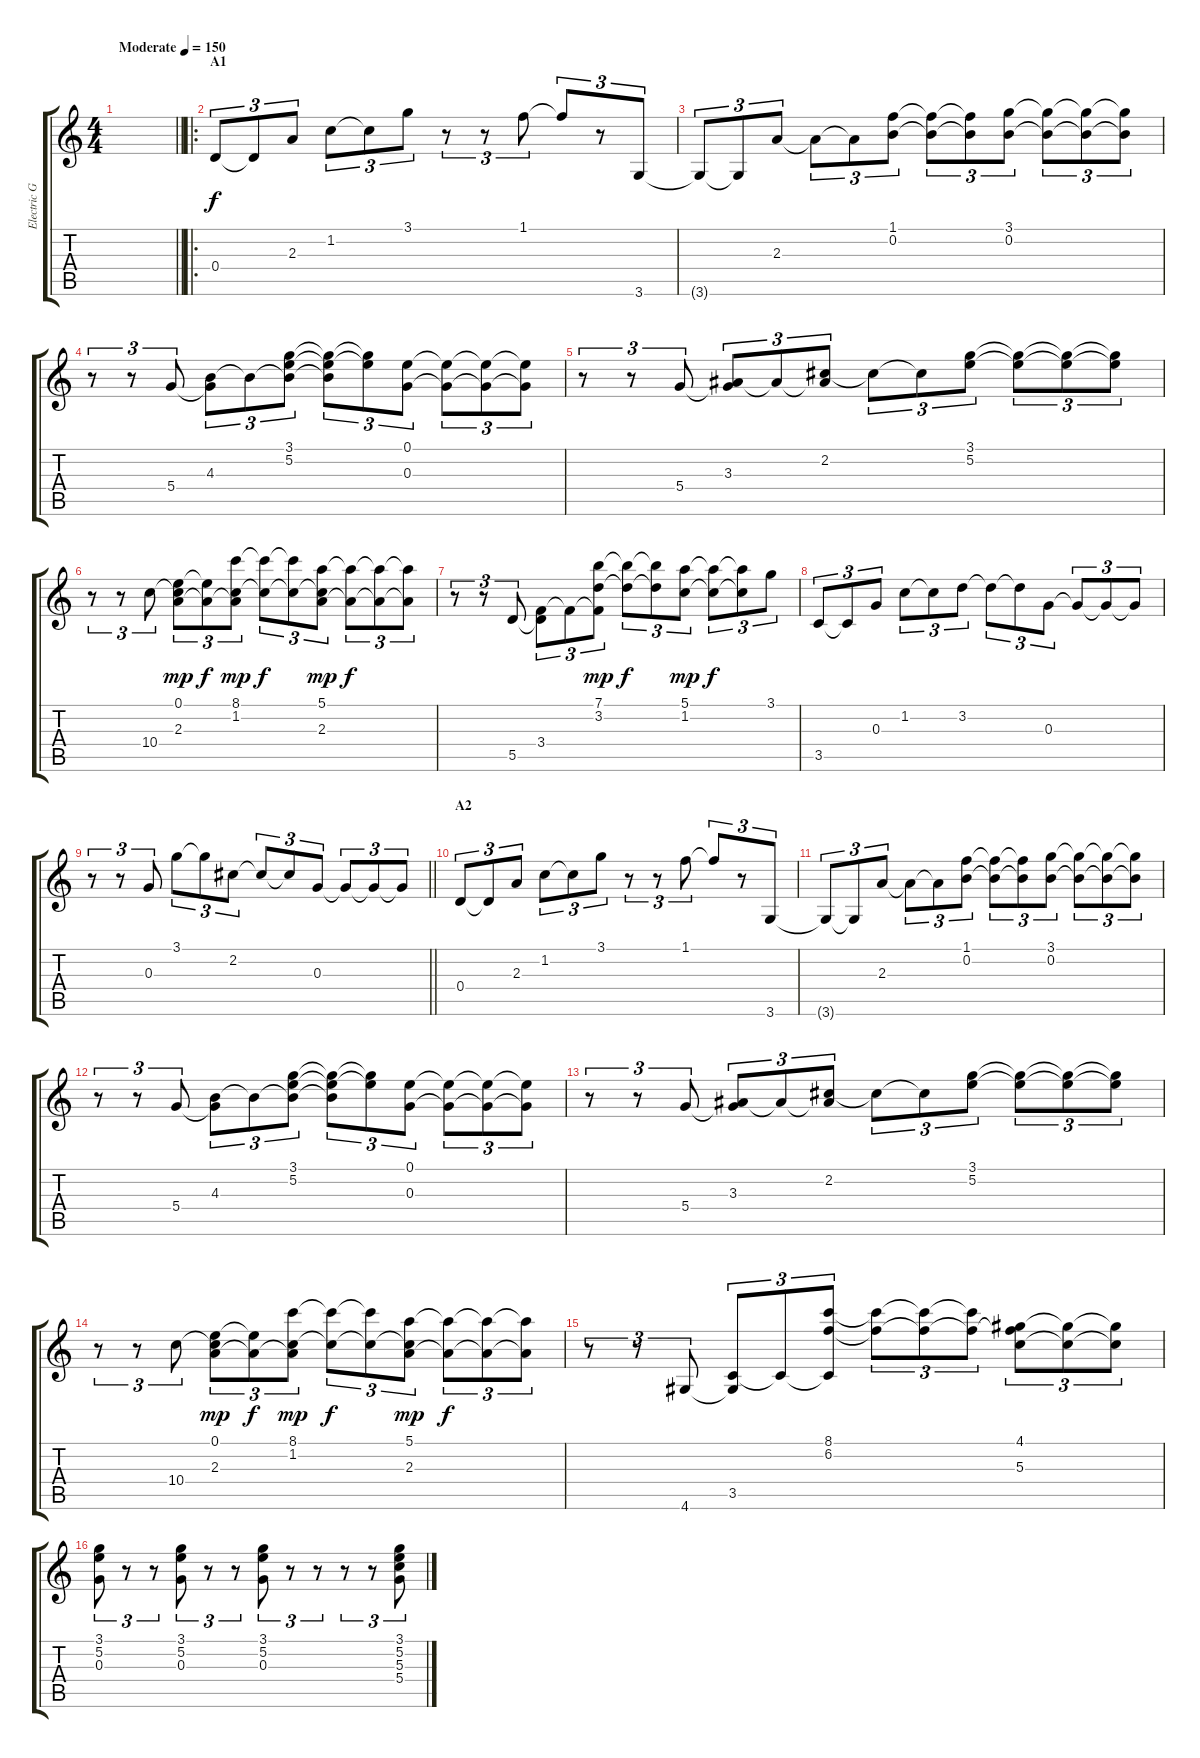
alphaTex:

\track ("Electric Guitar" "Electric G") {instrument electricguitarclean}
\staff {score tabs}
\tuning (E4 B3 G3 D3 A2 E2) {hide}
\ts (4 4)
\tempo (150 "Moderate")
\clef g2
\barLineRight lightlight
\ks c
|
\ro
\section ("" "A1")
0.4.8{tu (3 2)} 0.4{t}.8{tu (3 2)} 2.3.8{tu (3 2)} 1.2.8{tu (3 2)} 1.2{t}.8{tu (3 2)} 3.1.8{tu (3 2)} r.8{tu (3 2)} r.8{tu (3 2)} 1.1.8{tu (3 2)} 1.1{t}.8{tu (3 2)} r.8{tu (3 2)} 3.6.8{tu (3 2)} |
3.6{t}.8{tu (3 2)} 3.6{t}.8{tu (3 2)} 2.3.8{tu (3 2)} 2.3{t}.8{tu (3 2)} 2.3{t}.8{tu (3 2)} (1.1 0.2).8{tu (3 2)} (1.1{t} 0.2{t}).8{tu (3 2)} (1.1{t} 0.2{t}).8{tu (3 2)} (3.1 0.2).8{tu (3 2)} (3.1{t} 0.2{t}).8{tu (3 2)} (3.1{t} 0.2{t}).8{tu (3 2)} (3.1{t} 0.2{t}).8{tu (3 2)} |
r.8{tu (3 2)} r.8{tu (3 2)} 5.4.8{tu (3 2)} (4.3 5.4{t}).8{tu (3 2)} 4.3{t}.8{tu (3 2)} (3.1 5.2 4.3{t}).8{tu (3 2)} (3.1{t} 5.2{t} 4.3{t}).8{tu (3 2)} (3.1{t} 5.2{t}).8{tu (3 2)} (0.1 0.3).8{tu (3 2)} (0.1{t} 0.3{t}).8{tu (3 2)} (0.1{t} 0.3{t}).8{tu (3 2)} (0.1{t} 0.3{t}).8{tu (3 2)} |
r.8{tu (3 2)} r.8{tu (3 2)} 5.4.8{tu (3 2)} (3.3 5.4{t}).8{tu (3 2)} 3.3{t}.8{tu (3 2)} (2.2 3.3{t}).8{tu (3 2)} 2.2{t}.8{tu (3 2)} 2.2{t}.8{tu (3 2)} (3.1 5.2).8{tu (3 2)} (3.1{t} 5.2{t}).8{tu (3 2)} (3.1{t} 5.2{t}).8{tu (3 2)} (3.1{t} 5.2{t}).8{tu (3 2)} |
r.8{tu (3 2)} r.8{tu (3 2)} 10.4.8{tu (3 2)} (0.1 2.3 10.4{t}).8{tu (3 2) dy mp} (0.1{t} 2.3{t}).8{tu (3 2) dy f} (8.1 1.2 2.3{t}).8{tu (3 2) dy mp} (8.1{t} 1.2{t}).8{tu (3 2) dy f} (8.1{t} 1.2{t}).8{tu (3 2)} (5.1 1.2{t} 2.3).8{tu (3 2) dy mp} (5.1{t} 2.3{t}).8{tu (3 2) dy f} (5.1{t} 2.3{t}).8{tu (3 2)} (5.1{t} 2.3{t}).8{tu (3 2)} |
r.8{tu (3 2)} r.8{tu (3 2)} 5.5.8{tu (3 2)} (3.4 5.5{t}).8{tu (3 2)} 3.4{t}.8{tu (3 2)} (7.1 3.2 3.4{t}).8{tu (3 2) dy mp} (7.1{t} 3.2{t}).8{tu (3 2) dy f} (7.1{t} 3.2{t}).8{tu (3 2)} (5.1 1.2).8{tu (3 2) dy mp} (5.1{t} 1.2{t}).8{tu (3 2) dy f} (5.1{t} 1.2{t}).8{tu (3 2)} 3.1.8{tu (3 2)} |
3.5.8{tu (3 2)} 3.5{t}.8{tu (3 2)} 0.3.8{tu (3 2)} 1.2.8{tu (3 2)} 1.2{t}.8{tu (3 2)} 3.2.8{tu (3 2)} 3.2{t}.8{tu (3 2)} 3.2{t}.8{tu (3 2)} 0.3.8{tu (3 2)} 0.3{t}.8{tu (3 2)} 0.3{t}.8{tu (3 2)} 0.3{t}.8{tu (3 2)} |
\barLineRight lightlight
r.8{tu (3 2)} r.8{tu (3 2)} 0.3.8{tu (3 2)} 3.1.8{tu (3 2)} 3.1{t}.8{tu (3 2)} 2.2.8{tu (3 2)} 2.2{t}.8{tu (3 2)} 2.2{t}.8{tu (3 2)} 0.3.8{tu (3 2)} 0.3{t}.8{tu (3 2)} 0.3{t}.8{tu (3 2)} 0.3{t}.8{tu (3 2)} |
\section ("" "A2")
0.4.8{tu (3 2)} 0.4{t}.8{tu (3 2)} 2.3.8{tu (3 2)} 1.2.8{tu (3 2)} 1.2{t}.8{tu (3 2)} 3.1.8{tu (3 2)} r.8{tu (3 2)} r.8{tu (3 2)} 1.1.8{tu (3 2)} 1.1{t}.8{tu (3 2)} r.8{tu (3 2)} 3.6.8{tu (3 2)} |
3.6{t}.8{tu (3 2)} 3.6{t}.8{tu (3 2)} 2.3.8{tu (3 2)} 2.3{t}.8{tu (3 2)} 2.3{t}.8{tu (3 2)} (1.1 0.2).8{tu (3 2)} (1.1{t} 0.2{t}).8{tu (3 2)} (1.1{t} 0.2{t}).8{tu (3 2)} (3.1 0.2).8{tu (3 2)} (3.1{t} 0.2{t}).8{tu (3 2)} (3.1{t} 0.2{t}).8{tu (3 2)} (3.1{t} 0.2{t}).8{tu (3 2)} |
r.8{tu (3 2)} r.8{tu (3 2)} 5.4.8{tu (3 2)} (4.3 5.4{t}).8{tu (3 2)} 4.3{t}.8{tu (3 2)} (3.1 5.2 4.3{t}).8{tu (3 2)} (3.1{t} 5.2{t} 4.3{t}).8{tu (3 2)} (3.1{t} 5.2{t}).8{tu (3 2)} (0.1 0.3).8{tu (3 2)} (0.1{t} 0.3{t}).8{tu (3 2)} (0.1{t} 0.3{t}).8{tu (3 2)} (0.1{t} 0.3{t}).8{tu (3 2)} |
r.8{tu (3 2)} r.8{tu (3 2)} 5.4.8{tu (3 2)} (3.3 5.4{t}).8{tu (3 2)} 3.3{t}.8{tu (3 2)} (2.2 3.3{t}).8{tu (3 2)} 2.2{t}.8{tu (3 2)} 2.2{t}.8{tu (3 2)} (3.1 5.2).8{tu (3 2)} (3.1{t} 5.2{t}).8{tu (3 2)} (3.1{t} 5.2{t}).8{tu (3 2)} (3.1{t} 5.2{t}).8{tu (3 2)} |
r.8{tu (3 2)} r.8{tu (3 2)} 10.4.8{tu (3 2)} (0.1 2.3 10.4{t}).8{tu (3 2) dy mp} (0.1{t} 2.3{t}).8{tu (3 2) dy f} (8.1 1.2 2.3{t}).8{tu (3 2) dy mp} (8.1{t} 1.2{t}).8{tu (3 2) dy f} (8.1{t} 1.2{t}).8{tu (3 2)} (5.1 1.2{t} 2.3).8{tu (3 2) dy mp} (5.1{t} 2.3{t}).8{tu (3 2) dy f} (5.1{t} 2.3{t}).8{tu (3 2)} (5.1{t} 2.3{t}).8{tu (3 2)} |
r.8{tu (3 2)} r.8{tu (3 2)} 4.6.8{tu (3 2)} (3.5 4.6{t}).8{tu (3 2)} 3.5{t}.8{tu (3 2)} (8.1 6.2 3.5{t}).8{tu (3 2)} (8.1{t} 6.2{t}).8{tu (3 2)} (8.1{t} 6.2{t}).8{tu (3 2)} (8.1{t} 6.2{t}).8{tu (3 2)} (4.1 6.2{t} 5.3).8{tu (3 2)} (4.1{t} 5.3{t}).8{tu (3 2)} (4.1{t} 5.3{t}).8{tu (3 2)} |
(3.1 5.2 0.3).8{tu (3 2)} r.8{tu (3 2)} r.8{tu (3 2)} (3.1 5.2 0.3).8{tu (3 2)} r.8{tu (3 2)} r.8{tu (3 2)} (3.1 5.2 0.3).8{tu (3 2)} r.8{tu (3 2)} r.8{tu (3 2)} r.8{tu (3 2)} r.8{tu (3 2)} (3.1 5.2 5.3 5.4).8{tu (3 2)}
